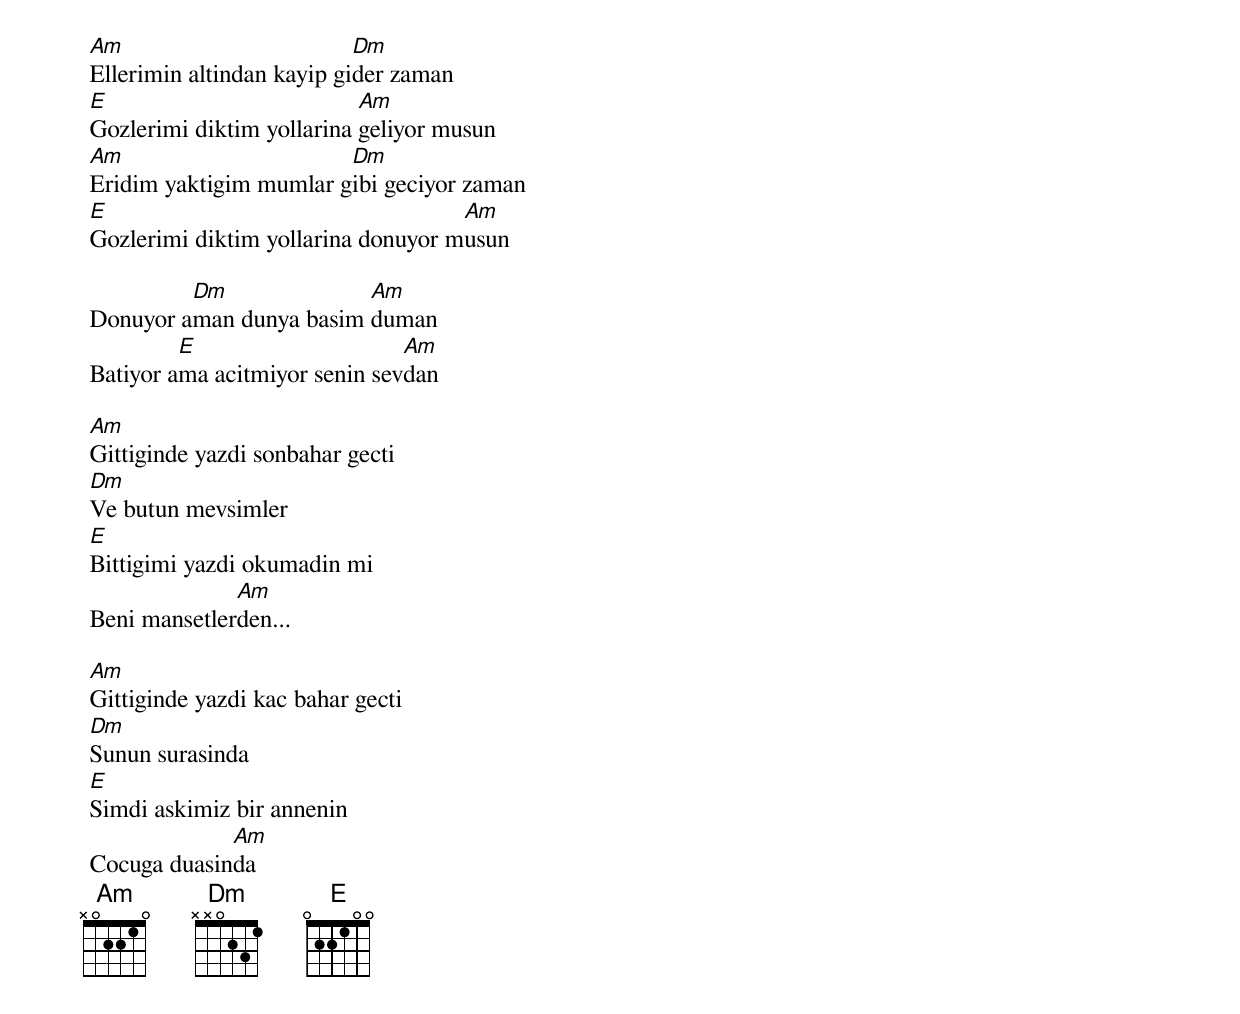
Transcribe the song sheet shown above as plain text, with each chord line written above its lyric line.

 Am                         Dm
 Ellerimin altindan kayip gider zaman
 E                          Am
 Gozlerimi diktim yollarina geliyor musun
 Am                      Dm
 Eridim yaktigim mumlar gibi geciyor zaman
 E                                   Am
 Gozlerimi diktim yollarina donuyor musun

          Dm              Am
 Donuyor aman dunya basim duman
          E                     Am
 Batiyor ama acitmiyor senin sevdan

 Am
 Gittiginde yazdi sonbahar gecti
 Dm
 Ve butun mevsimler
 E
 Bittigimi yazdi okumadin mi
               Am
 Beni mansetlerden...

 Am
 Gittiginde yazdi kac bahar gecti
 Dm
 Sunun surasinda
 E
 Simdi askimiz bir annenin
              Am
 Cocuga duasinda
